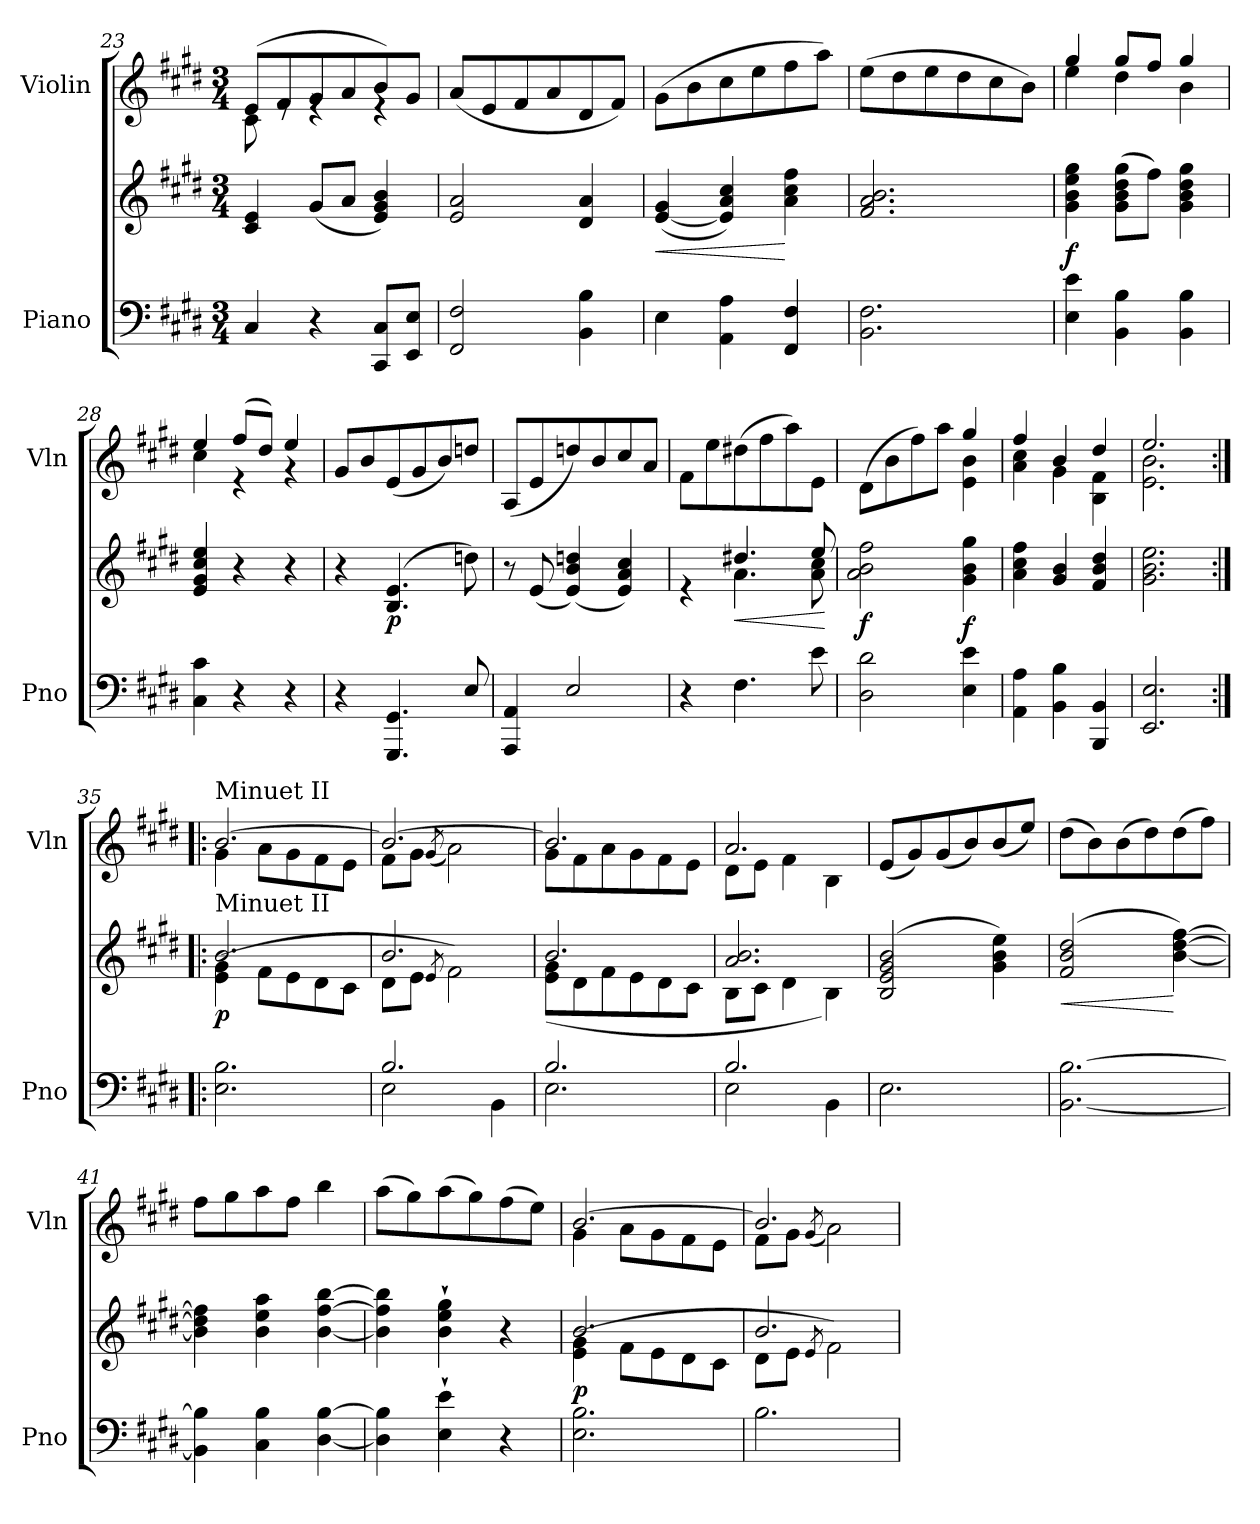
**kern	**kern	**dynam	**kern
*part2	*part2	*part2	*part1
*staff3	*staff2	*staff2/3	*staff1
*I"Piano	*	*	*I"Violin
*I'Pno	*	*	*I'Vln
*clefF4	*clefG2	*	*clefG2
*k[f#c#g#d#]	*k[f#c#g#d#]	*	*k[f#c#g#d#]
*M3/4	*M3/4	*	*M3/4
=23	=23	=23	=23
*	*	*	*^
4C#/	4c#/ 4e/	.	(8e/L	8c#\
.	.	.	8f#/	8re
4r	(>8g#/L	.	8g#/	4re
.	8a/J	.	8a/	.
8CC#/ 8C#/L	4e/ 4g#/ 4b/)	.	8b/)	4re
8EE/ 8E/J	.	.	8g#/J	.
*	*	*	*v	*v
=24	=24	=24	=24
2FF#/ 2F#/	2e/ 2a/	.	(8a/L
.	.	.	8e/
.	.	.	8f#/
.	.	.	8a/
4BB\ 4B\	4d#/ 4a/	.	8d#/
.	.	.	8f#/J)
=25	=25	=25	=25
!	!	!LO:HP:b	!
4E\	([4e/ 4g#/	<	(8g#\L
.	.	.	8b\
4AA\ 4A\	4e/] 4a/ 4cc#/)	.	8cc#\
.	.	.	8ee\
4FF#/ 4F#/	4a\ 4cc#\ 4ff#\	[	8ff#\
.	.	.	8aa\J)
!!LO:PB:g=z
=26	=26	=26	=26
2.BB\ 2.F#\	2.f#/ 2.a/ 2.b/	.	(8ee\L
.	.	.	8dd#\
.	.	.	8ee\
.	.	.	8dd#\
.	.	.	8cc#\
.	.	.	8b\J)
=27	=27	=27	=27
*	*	*	*^
!	!	!LO:DY:b	!	!
4E\ 4e\	4g#\ 4b\ 4ee\ 4gg#\	f	4gg#/	4ee\
4BB\ 4B\	(8g#\ 8b\ 8dd#\ 8gg#\L	.	8gg#/L	4dd#\
.	8ff#\J)	.	8ff#/J	.
4BB\ 4B\	4g#\ 4b\ 4dd#\ 4gg#\	.	4gg#/	4b\
=28	=28	=28	=28	=28
4C#\ 4c#\	4e/ 4g#/ 4cc#/ 4ee/	.	4ee/	4cc#\
4r	4r	.	(8ff#/L	4r
.	.	.	8dd#/J)	.
4r	4r	.	4ee/	4r
*	*	*	*v	*v
=29	=29	=29	=29
4r	4r	.	8g#/L
.	.	.	8b/
!	!	!LO:DY:b	!
4.GGG#/ 4.GG#/	(4.B/ 4.e/	p	(8e/
.	.	.	8g#/
.	.	.	8b/)
8E/	8ddn\)	.	8ddn/J
=30	=30	=30	=30
4AAA/ 4AA/	8r	.	(8A/L
.	(8e/	.	8e/
2E/	(>4e/ 4b/ 4ddn/)	.	8ddn/)
.	.	.	8b/
.	4e/ 4a/ 4cc#/)	.	8cc#/
.	.	.	8a/J
=31	=31	=31	=31
*	*^	*	*
4r	4re	4ryy	.	8f#\L
.	.	.	.	8ee\
!	!	!	!LO:HP:b	!
4.F#\	4.dd#X/	4.a\	<	(8dd#X\
.	.	.	.	8ff#\
.	.	.	.	8aa\)
8e\	8ee/	8a\ 8cc#\	.	8e\J
*	*v	*v	*	*
.	.	[	.
=32	=32	=32	=32
*	*	*	*^
!	!	!LO:DY:b	!	!
2D#\ 2d#\	2a\ 2b\ 2ff#\	f	(8d#\L	2ryy
.	.	.	8b\	.
.	.	.	8ff#\)	.
.	.	.	8aa\J	.
!	!	!LO:DY:b	!	!
4E\ 4e\	4g#\ 4b\ 4gg#\	f	4gg#/	4e\ 4b\
=33	=33	=33	=33	=33
4AA\ 4A\	4a\ 4cc#\ 4ff#\	.	4ff#/	4a\ 4cc#\
4BB\ 4B\	4g#/ 4b/	.	4b/	4g#\
4BBB/ 4BB/	4f#/ 4b/ 4dd#/	.	4dd#/	4B\ 4f#\
=34	=34	=34	=34	=34
2.EE/ 2.E/	2.g#\ 2.b\ 2.ee\	.	2.ee/	2.e\ 2.b\
!!LO:LB:g=z	!!
=35:|!|:	=35:|!|:	=35:|!|:	=35:|!|:	=35:|!|:
*	*^	*	*	*
!	!	!	!	!LO:TX:a:t=Minuet II	!
!	!LO:TX:a:t=Minuet II	!	!	!	!
!	!	!	!LO:DY:b	!	!
2.E\ 2.B\	2.b/	(4e\ 4g#\	p	[2.b/	4g#\
.	.	8f#\L	.	.	8a\L
.	.	8e\	.	.	8g#\
.	.	8d#\	.	.	8f#\
.	.	8c#\J	.	.	8e\J
=36	=36	=36	=36	=36	=36
*^	*	*	*	*	*
2.B/	2E\	2.b/	8d#\L	.	2.b/_	8f#\L
.	.	.	8e\J	.	.	8g#\J
.	.	.	8qe/	.	.	(8qg#/
.	.	.	2f#\)	.	.	2a\)
.	4BB\	.	.	.	.	.
=37	=37	=37	=37	=37	=37	=37
2.B/	2.E\	2.b/	(8e\ 8g#\L	.	2.b/]	8g#\L
.	.	.	8d#\	.	.	8f#\
.	.	.	8f#\	.	.	8a\
.	.	.	8e\	.	.	8g#\
.	.	.	8d#\	.	.	8f#\
.	.	.	8c#\J	.	.	8e\J
=38	=38	=38	=38	=38	=38	=38
2.B/	2E\	2.a/ 2.b/	8B\L	.	2.a/	8d#\L
.	.	.	8c#\J	.	.	8e\J
.	.	.	4d#\	.	.	4f#\
.	4BB\	.	4B\)	.	.	4B\
*v	*v	*	*	*	*v	*v
*	*v	*v	*	*
=39	=39	=39	=39
2.E\	(2B/ 2e/ 2g#/ 2b/	.	(8e/L
.	.	.	8g#/)
.	.	.	(8g#/
.	.	.	8b/)
.	4g#\ 4b\ 4ee\)	.	(8b/
.	.	.	8ee/J)
=40	=40	=40	=40
!	!	!LO:HP:b	!
[2.BB\ [2.B\	(2f#/ 2b/ 2dd#/	<	(8dd#\L
.	.	.	8b\)
.	.	.	(8b\
.	.	.	8dd#\)
.	[4b\ [4dd#\ [4ff#\)	[	(8dd#\
.	.	.	8ff#\J)
=41	=41	=41	=41
4BB\] 4B\]	4b\] 4dd#\] 4ff#\]	.	8ff#\L
.	.	.	8gg#\
4C#\ 4B\	4b\ 4ee\ 4aa\	.	8aa\
.	.	.	8ff#\J
[4D#\ [4B\	[4b\ [4ff#\ [4bb\	.	4bb\
=42	=42	=42	=42
4D#\] 4B\]	4b\] 4ff#\] 4bb\]	.	(8aa\L
.	.	.	8gg#\)
4E\` 4e\`	4b\` 4ee\` 4gg#\`	.	(8aa\
.	.	.	8gg#\)
4r	4r	.	(8ff#\
.	.	.	8ee\J)
!!LO:LB:g=z
=43	=43	=43	=43
*	*^	*	*^
!	!	!	!LO:DY:b	!	!
2.E\ 2.B\	2.b/	(4e\ 4g#\	p	[2.b/	4g#\
.	.	8f#\L	.	.	8a\L
.	.	8e\	.	.	8g#\
.	.	8d#\	.	.	8f#\
.	.	8c#\J	.	.	8e\J
=44	=44	=44	=44	=44	=44
2.B\	2.b/	8d#\L	.	2.b/]	8f#\L
.	.	8e\J	.	.	8g#\J
.	.	8qe/	.	.	(8qg#/
.	.	2f#\)	.	.	2a\)
*	*v	*v	*	*	*
*	*	*	*v	*v
=	=	=	=
*-	*-	*-	*-
